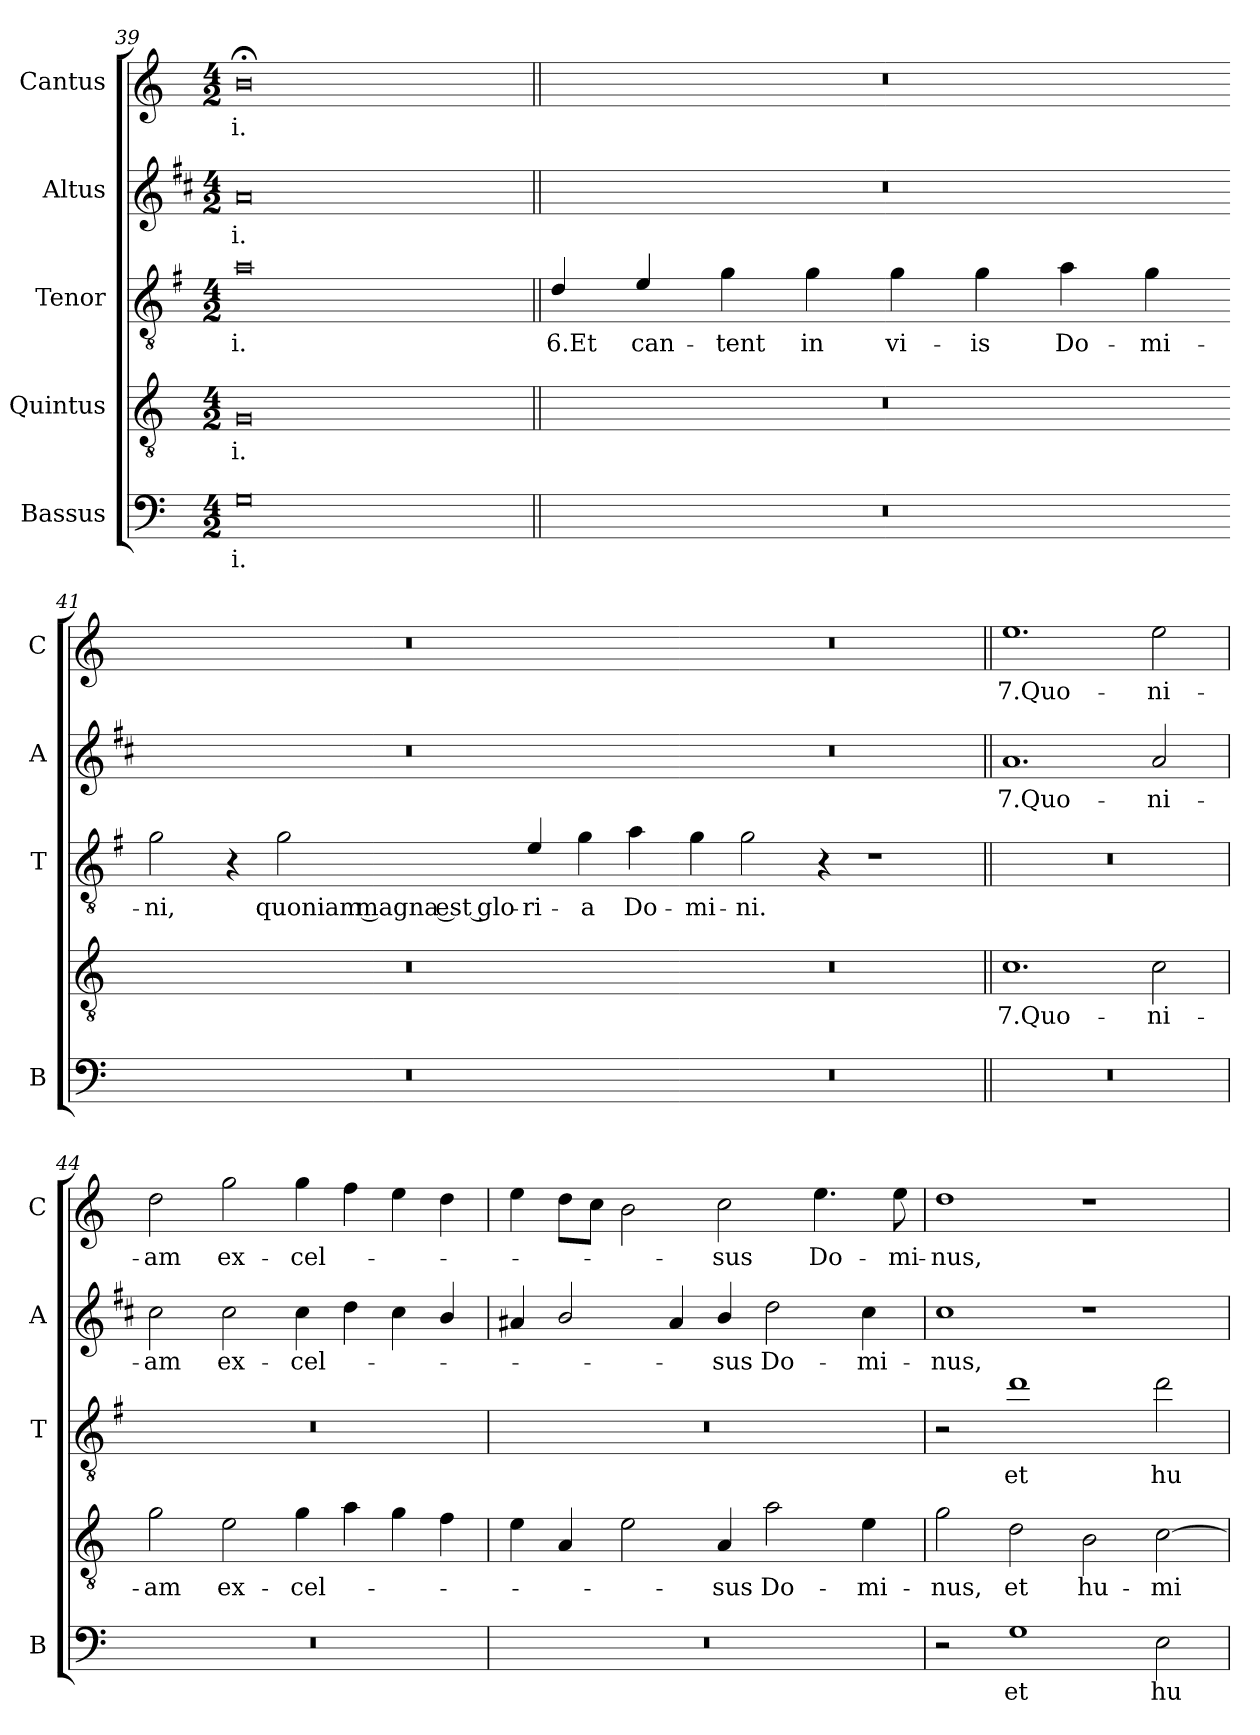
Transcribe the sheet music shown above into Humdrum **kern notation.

**kern	**text	**kern	**text	**kern	**text	**kern	**text	**kern	**text
*part5	*part5	*part4	*part4	*part3	*part3	*part2	*part2	*part1	*part1
*staff5	*staff5	*staff4	*staff4	*staff3	*staff3	*staff2	*staff2	*staff1	*staff1
*I"Bassus	*	*I"Quintus	*	*I"Tenor	*	*I"Altus	*	*I"Cantus	*
*I'B	*	*	*	*I'T	*	*I'A	*	*I'C	*
*clefF4	*	*clefGv2	*	*clefGv2	*	*clefG2	*	*clefG2	*
*	*	*	*	*ITrd4c7	*	*ITrd1c2	*	*	*
*k[]	*	*k[]	*	*k[]	*	*k[]	*	*k[]	*
*C:	*	*C:	*	*C:	*	*C:	*	*C:	*
*M4/2	*	*M4/2	*	*M4/2	*	*M4/2	*	*M4/2	*
=39	=39	=39	=39	=39	=39	=39	=39	=39	=39
!	!LO:LY:b	!	!LO:LY:b	!	!LO:LY:b	!	!LO:LY:b	!	!LO:LY:b
0G	-i.	0G	-i.	0d	-i.	0g	-i.	0b;<	-i.
!!LO:LB:g=z
=40||	=40||	=40||	=40||	=40||	=40||	=40||	=40||	=40||	=40||
!	!	!	!	!	!LO:LY:b	!	!	!	!
0r	.	0r	.	4G/	6.Et	0r	.	0r	.
!	!	!	!	!	!LO:LY:b	!	!	!	!
.	.	.	.	4A/	can-	.	.	.	.
!	!	!	!	!	!LO:LY:b	!	!	!	!
.	.	.	.	4c\	-tent	.	.	.	.
!	!	!	!	!	!LO:LY:b	!	!	!	!
.	.	.	.	4c\	in	.	.	.	.
!	!	!	!	!	!LO:LY:b	!	!	!	!
.	.	.	.	4c\	vi-	.	.	.	.
!	!	!	!	!	!LO:LY:b	!	!	!	!
.	.	.	.	4c\	-is	.	.	.	.
!	!	!	!	!	!LO:LY:b	!	!	!	!
.	.	.	.	4d\	Do-	.	.	.	.
!	!	!	!	!	!LO:LY:b	!	!	!	!
.	.	.	.	4c\	-mi-	.	.	.	.
=41-	=41-	=41-	=41-	=41-	=41-	=41-	=41-	=41-	=41-
!	!	!	!	!	!LO:LY:b	!	!	!	!
0r	.	0r	.	2c\	-ni,	0r	.	0r	.
.	.	.	.	4r	.	.	.	.	.
!	!	!	!	!	!LO:LY:b	!	!	!	!
.	.	.	.	2c\	quoniam magna est glo-	.	.	.	.
!	!	!	!	!	!LO:LY:b	!	!	!	!
.	.	.	.	4A/	-ri-	.	.	.	.
!	!	!	!	!	!LO:LY:b	!	!	!	!
.	.	.	.	4c\	-a	.	.	.	.
!	!	!	!	!	!LO:LY:b	!	!	!	!
.	.	.	.	4d\	Do-	.	.	.	.
=42-	=42-	=42-	=42-	=42-	=42-	=42-	=42-	=42-	=42-
!	!	!	!	!	!LO:LY:b	!	!	!	!
0r	.	0r	.	4c\	-mi-	0r	.	0r	.
!	!	!	!	!	!LO:LY:b	!	!	!	!
.	.	.	.	2c\	-ni.	.	.	.	.
.	.	.	.	4r	.	.	.	.	.
.	.	.	.	1r	.	.	.	.	.
!!LO:LB:g=z
=43||	=43||	=43||	=43||	=43||	=43||	=43||	=43||	=43||	=43||
!	!	!	!LO:LY:b	!	!	!	!LO:LY:b	!	!LO:LY:b
0r	.	1.c	7.Quo-	0r	.	1.g	7.Quo-	1.ee	7.Quo-
!	!	!	!LO:LY:b	!	!	!	!LO:LY:b	!	!LO:LY:b
.	.	2c\	-ni-	.	.	2g/	-ni-	2ee\	-ni-
=44	=44	=44	=44	=44	=44	=44	=44	=44	=44
!	!	!	!LO:LY:b	!	!	!	!LO:LY:b	!	!LO:LY:b
0r	.	2g\	-am	0r	.	2b\	-am	2dd\	-am
!	!	!	!LO:LY:b	!	!	!	!LO:LY:b	!	!LO:LY:b
.	.	2e\	ex-	.	.	2b\	ex-	2gg\	ex-
!	!	!	!LO:LY:b	!	!	!	!LO:LY:b	!	!LO:LY:b
.	.	4g\	-cel-	.	.	4b\	-cel-	4gg\	-cel-
.	.	4a\	.	.	.	4cc\	.	4ff\	.
.	.	4g\	.	.	.	4b\	.	4ee\	.
.	.	4f\	.	.	.	4a/	.	4dd\	.
=45	=45	=45	=45	=45	=45	=45	=45	=45	=45
0r	.	4e\	.	0r	.	4g#X/	.	4ee\	.
.	.	4A/	.	.	.	2a/	.	8dd\L	.
.	.	.	.	.	.	.	.	8cc\J	.
.	.	2e\	.	.	.	.	.	2b\	.
.	.	.	.	.	.	4g#/	.	.	.
!	!	!	!LO:LY:b	!	!	!	!LO:LY:b	!	!LO:LY:b
.	.	4A/	-sus	.	.	4a/	-sus	2cc\	-sus
!	!	!	!LO:LY:b	!	!	!	!LO:LY:b	!	!
.	.	2a\	Do-	.	.	2cc\	Do-	.	.
!	!	!	!	!	!	!	!	!	!LO:LY:b
.	.	.	.	.	.	.	.	4.ee\	Do-
!	!	!	!LO:LY:b	!	!	!	!LO:LY:b	!	!
.	.	4e\	-mi-	.	.	4b\	-mi-	.	.
!	!	!	!	!	!	!	!	!	!LO:LY:b
.	.	.	.	.	.	.	.	8ee\	-mi-
=46	=46	=46	=46	=46	=46	=46	=46	=46	=46
!	!	!	!LO:LY:b	!	!	!	!LO:LY:b	!	!LO:LY:b
2r	.	2g\	-nus,	2r	.	1b	-nus,	1dd	-nus,
!	!LO:LY:b	!	!LO:LY:b	!	!LO:LY:b	!	!	!	!
1G	et	2d\	et	1g	et	.	.	.	.
!	!	!	!LO:LY:b	!	!	!	!	!	!
.	.	2B\	hu-	.	.	1r	.	1r	.
!	!LO:LY:b	!	!LO:LY:b	!	!LO:LY:b	!	!	!	!
2E\	hu-	[2c\	-mi-	2g\	hu-	.	.	.	.
=	=	=	=	=	=	=	=	=	=
*-	*-	*-	*-	*-	*-	*-	*-	*-	*-
